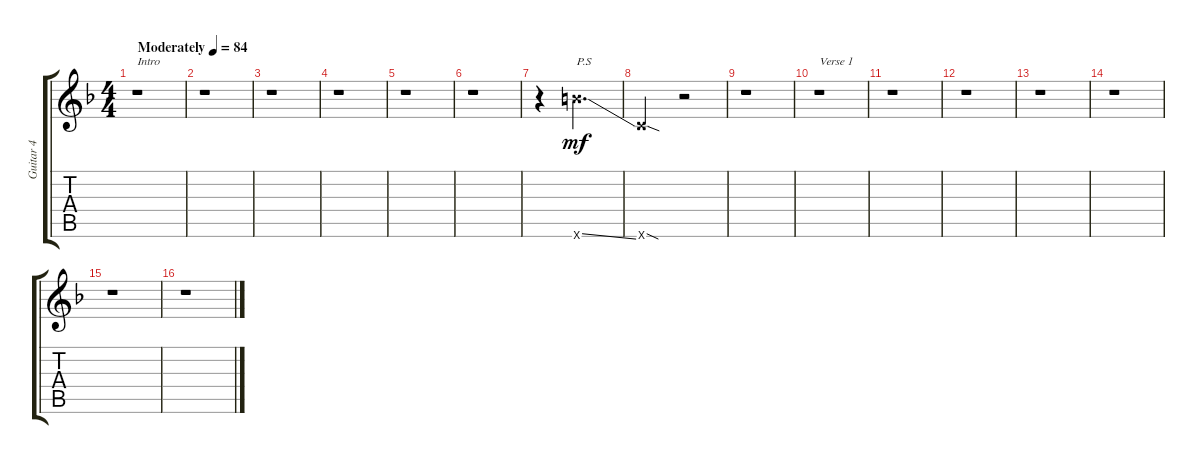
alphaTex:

\track ("Guitar 4" "Guitar 4") {instrument distortionguitar}
\staff {score tabs}
\tuning (D4 A3 F3 C3 G2 C2) {hide}
\ts (4 4)
\tempo (84 "Moderately")
\clef g2
\ks f
r.1{txt "Intro" dy mf instrument distortionguitar} |
r.1 |
r.1 |
r.1 |
r.1 |
r.1 |
r.4 23.6{ss x}.2{d txt "P.S"} |
12.6{sod x}.2 r.2 |
r.1 |
r.1{txt "Verse 1"} |
r.1 |
r.1 |
r.1 |
r.1 |
r.1 |
r.1
